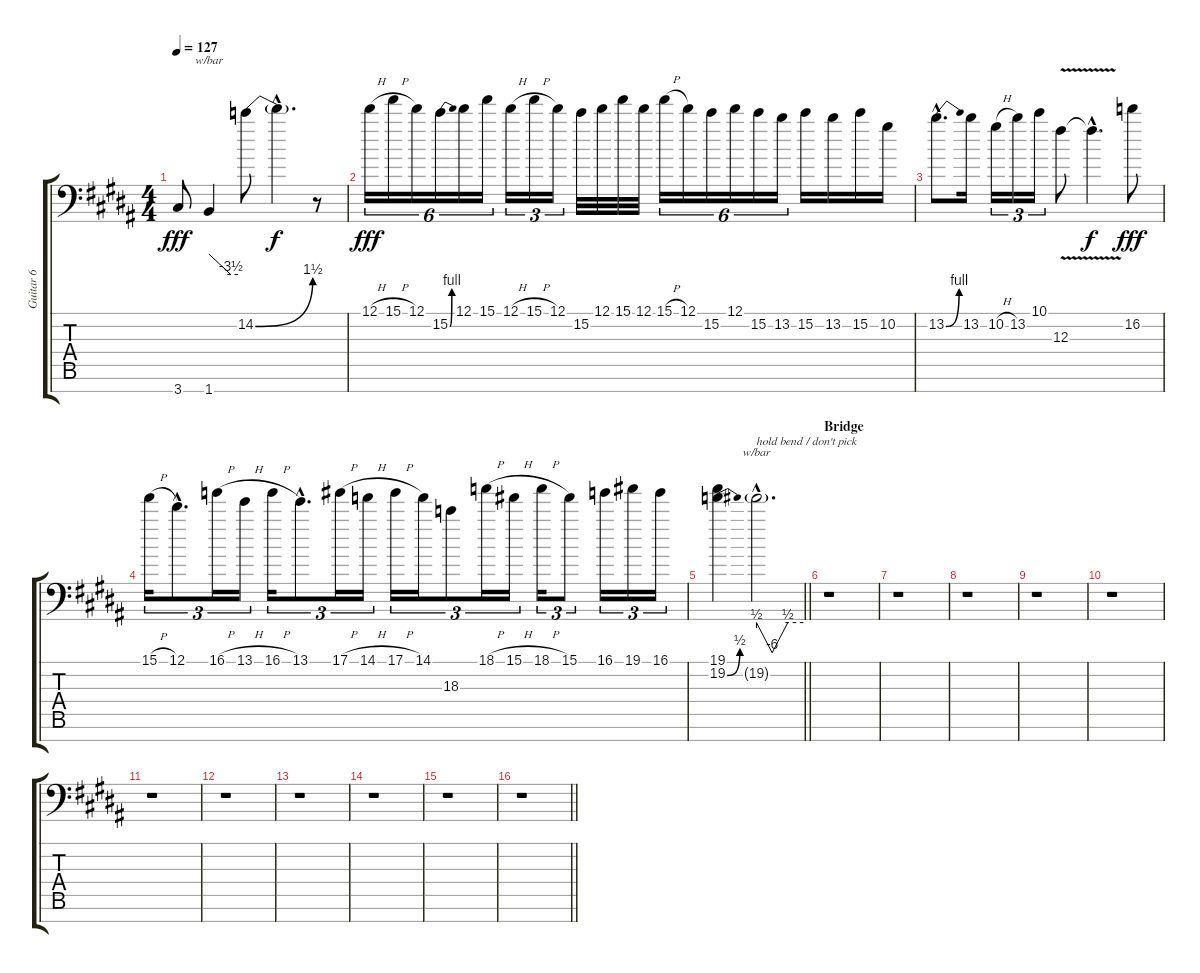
\track ("Guitar 6" "Guitar 6") {instrument distortionguitar}
\staff {score tabs}
\tuning (Eb4 Bb3 Gb3 Db3 Ab2 Eb2 Bb1) {hide}
\ts (4 4)
\tempo 127
\clef f4
\ks b
3.7.8{dy fff} 1.7.4{tbe (custom default 0 0 45 -14 60 -14)} 14.2{be (bend 0 0 60 6)}.8 14.2{hac t}.4{d dy f} r.8 |
12.1{h}.16{tu (6 4) dy fff} 15.1{h}.16{tu (6 4)} 12.1.16{tu (6 4)} 15.2{be (bend 0 0 60 4)}.16{tu (6 4)} 12.1.16{tu (6 4)} 15.1.16{tu (6 4)} 12.1{h}.16{tu (3 2)} 15.1{h}.16{tu (3 2)} 12.1.16{tu (3 2)} 15.2.32 12.1.32 15.1.32 12.1.32 15.1{h}.16{tu (6 4)} 12.1.16{tu (6 4)} 15.2.16{tu (6 4)} 12.1.16{tu (6 4)} 15.2.16{tu (6 4)} 13.2.16{tu (6 4)} 15.2.16 13.2.16 15.2.16 10.2.16 |
13.2{be (bend 0 0 60 4) hac}.8{d} 13.2.16 10.2{h}.16{tu (3 2)} 13.2.16{tu (3 2)} 10.1.16{tu (3 2)} 12.3{v}.8 12.3{hac t}.4{d dy f} 16.2.8{dy fff} |
15.1{h}.16{tu (3 2)} 12.1{hac}.8{d tu (3 2)} 16.1{h}.16{tu (3 2)} 13.1{h}.16{tu (3 2)} 16.1{h}.16{tu (3 2)} 13.1{hac}.8{d tu (3 2)} 17.1{h}.16{tu (3 2)} 14.1{h}.16{tu (3 2)} 17.1{h}.16{tu (3 2)} 14.1.16{tu (3 2)} 18.3.8{tu (3 2)} 18.1{h}.16{tu (3 2)} 15.1{h}.16{tu (3 2)} 18.1{h}.16{tu (3 2)} 15.1.8{tu (3 2)} 16.1.16{tu (3 2)} 19.1.16{tu (3 2)} 16.1.16{tu (3 2)} |
\barLineRight lightlight
(19.1 19.2{be (bend 0 0 60 2)}).4 19.2{g hac}.2{d tbe (custom default 0 2 20 -24 40 2 60 2) txt "hold bend / don't pick"} |
\section ("" "Bridge")
r.1 |
r.1 |
r.1 |
r.1 |
r.1 |
r.1 |
r.1 |
r.1 |
r.1 |
r.1 |
\barLineRight lightlight
r.1
